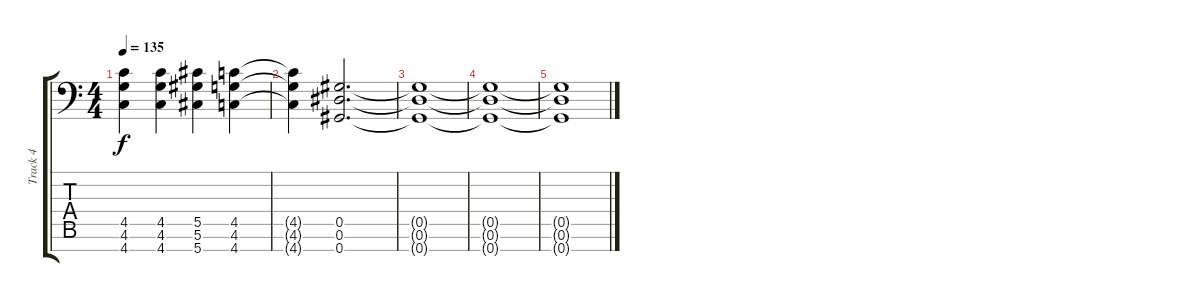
\track ("Track 4" "Track 4") {instrument distortionguitar}
\staff {score tabs}
\tuning (Eb4 Bb3 Gb3 Db3 Ab2 Eb2 Ab1) {hide}
\ts (4 4)
\tempo 135
\clef f4
\ks c
(4.5 4.6 4.7).4{dy f} (4.5 4.6 4.7).4 (5.5 5.6 5.7).4 (4.5 4.6 4.7).4 |
(4.5{t} 4.6{t} 4.7{t}).4 (0.5 0.6 0.7).2{d} |
(0.5{t} 0.6{t} 0.7{t}).1 |
(0.5{t} 0.6{t} 0.7{t}).1 |
(0.5{t} 0.6{t} 0.7{t}).1
